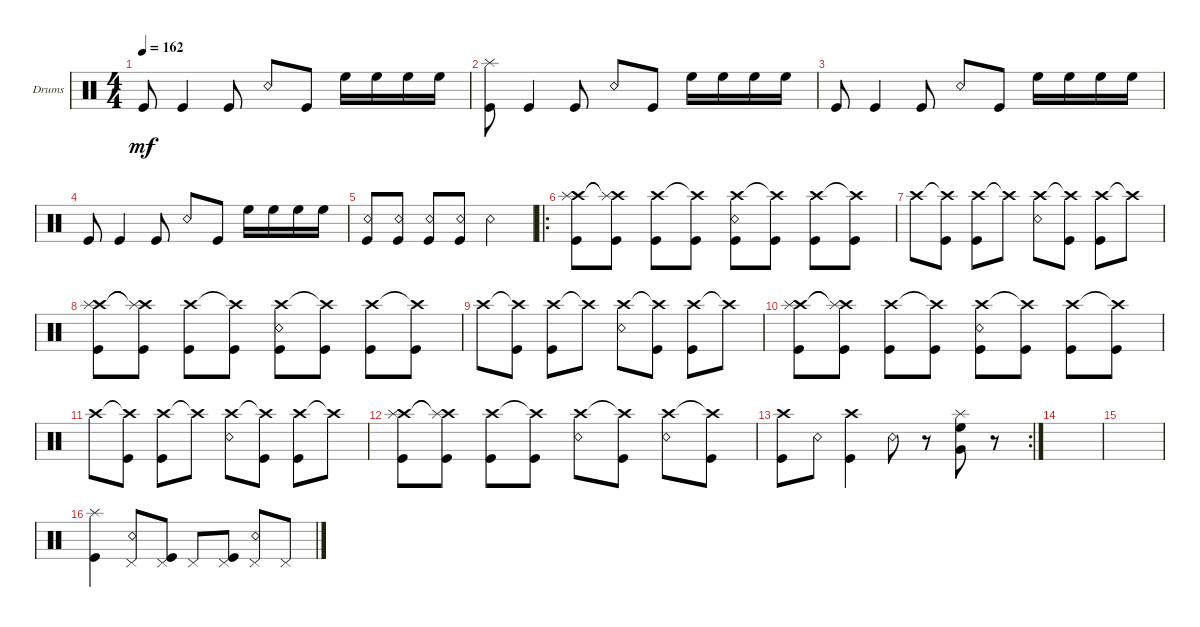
\defaultSystemsLayout 4
\bracketExtendMode groupsimilarinstruments
\firstSystemTrackNameOrientation horizontal
\otherSystemsTrackNameOrientation horizontal
\track ("Drumkit" "Drums") {instrument percussion}
\staff {score}
\articulation defaults
\ts (4 4)
\tempo 162
\clef neutral
\ks c "Kick (hit)".8{dy mf} "Kick (hit)".4 "Kick (hit)".8 "Snare (rim shot)".8 "Kick (hit)".8 "High Floor Tom (hit)".16 "High Floor Tom (hit)".16 "High Floor Tom (hit)".16 "High Floor Tom (hit)".16
|
("Kick (hit)" "Splash (hit)").8 "Kick (hit)".4 "Kick (hit)".8 "Snare (rim shot)".8 "Kick (hit)".8 "High Floor Tom (hit)".16 "High Floor Tom (hit)".16 "High Floor Tom (hit)".16 "High Floor Tom (hit)".16 |
"Kick (hit)".8 "Kick (hit)".4 "Kick (hit)".8 "Snare (rim shot)".8 "Kick (hit)".8 "High Floor Tom (hit)".16 "High Floor Tom (hit)".16 "High Floor Tom (hit)".16 "High Floor Tom (hit)".16 |
"Kick (hit)".8 "Kick (hit)".4 "Kick (hit)".8 "Snare (rim shot)".8 "Kick (hit)".8 "High Floor Tom (hit)".16 "High Floor Tom (hit)".16 "High Floor Tom (hit)".16 "High Floor Tom (hit)".16 |
("Kick (hit)" "Snare (rim shot)").8 ("Kick (hit)" "Snare (rim shot)").8 ("Kick (hit)" "Snare (rim shot)").8 ("Kick (hit)" "Snare (rim shot)").8 "Snare (rim shot)".2 |
\ro
("Crash high (hit)" "Splash (hit)" "Kick (hit)").8 ("Crash high (hit)"{t} "Splash (hit)"{t} "Kick (hit)").8 ("Crash high (hit)" "Kick (hit)").8 ("Crash high (hit)"{t} "Kick (hit)").8 ("Crash high (hit)" "Snare (rim shot)" "Kick (hit)").8 ("Crash high (hit)"{t} "Kick (hit)").8 ("Crash high (hit)" "Kick (hit)").8 ("Crash high (hit)"{t} "Kick (hit)").8 |
"Crash high (hit)".8 ("Crash high (hit)"{t} "Kick (hit)").8 ("Crash high (hit)" "Kick (hit)").8 "Crash high (hit)"{t}.8 ("Crash high (hit)" "Snare (rim shot)").8 ("Crash high (hit)"{t} "Kick (hit)").8 ("Crash high (hit)" "Kick (hit)").8 "Crash high (hit)"{t}.8 |
("Crash high (hit)" "Splash (hit)" "Kick (hit)").8 ("Crash high (hit)"{t} "Splash (hit)"{t} "Kick (hit)").8 ("Crash high (hit)" "Kick (hit)").8 ("Crash high (hit)"{t} "Kick (hit)").8 ("Crash high (hit)" "Snare (rim shot)" "Kick (hit)").8 ("Crash high (hit)"{t} "Kick (hit)").8 ("Crash high (hit)" "Kick (hit)").8 ("Crash high (hit)"{t} "Kick (hit)").8 |
"Crash high (hit)".8 ("Crash high (hit)"{t} "Kick (hit)").8 ("Crash high (hit)" "Kick (hit)").8 "Crash high (hit)"{t}.8 ("Crash high (hit)" "Snare (rim shot)").8 ("Crash high (hit)"{t} "Kick (hit)").8 ("Crash high (hit)" "Kick (hit)").8 "Crash high (hit)"{t}.8 |
("Crash high (hit)" "Splash (hit)" "Kick (hit)").8 ("Crash high (hit)"{t} "Splash (hit)"{t} "Kick (hit)").8 ("Crash high (hit)" "Kick (hit)").8 ("Crash high (hit)"{t} "Kick (hit)").8 ("Crash high (hit)" "Snare (rim shot)" "Kick (hit)").8 ("Crash high (hit)"{t} "Kick (hit)").8 ("Crash high (hit)" "Kick (hit)").8 ("Crash high (hit)"{t} "Kick (hit)").8 |
"Crash high (hit)".8 ("Crash high (hit)"{t} "Kick (hit)").8 ("Crash high (hit)" "Kick (hit)").8 "Crash high (hit)"{t}.8 ("Crash high (hit)" "Snare (rim shot)").8 ("Crash high (hit)"{t} "Kick (hit)").8 ("Crash high (hit)" "Kick (hit)").8 "Crash high (hit)"{t}.8 |
("Crash high (hit)" "Splash (hit)" "Kick (hit)").8 ("Crash high (hit)"{t} "Splash (hit)"{t} "Kick (hit)").8 ("Crash high (hit)" "Kick (hit)").8 ("Crash high (hit)"{t} "Kick (hit)").8 ("Crash high (hit)" "Snare (rim shot)").8 ("Crash high (hit)"{t} "Kick (hit)").8 ("Crash high (hit)" "Snare (rim shot)").8 ("Crash high (hit)"{t} "Kick (hit)").8 |
\rc 2
("Kick (hit)" "Crash high (hit)").8 "Snare (rim shot)".8 ("Kick (hit)" "Crash high (hit)").4 "Snare (rim shot)".8 r.8 ("Splash (hit)" "Very Low Tom (hit)" "High Floor Tom (hit)").8 r.8 |
|
|
("Kick (hit)" "Splash (hit)").4 ("Pedal Hi-Hat (hit)" "Snare (rim shot)").8 ("Pedal Hi-Hat (hit)" "Kick (hit)").8 "Pedal Hi-Hat (hit)".8 ("Pedal Hi-Hat (hit)" "Kick (hit)").8 ("Pedal Hi-Hat (hit)" "Snare (rim shot)").8 "Pedal Hi-Hat (hit)".8
